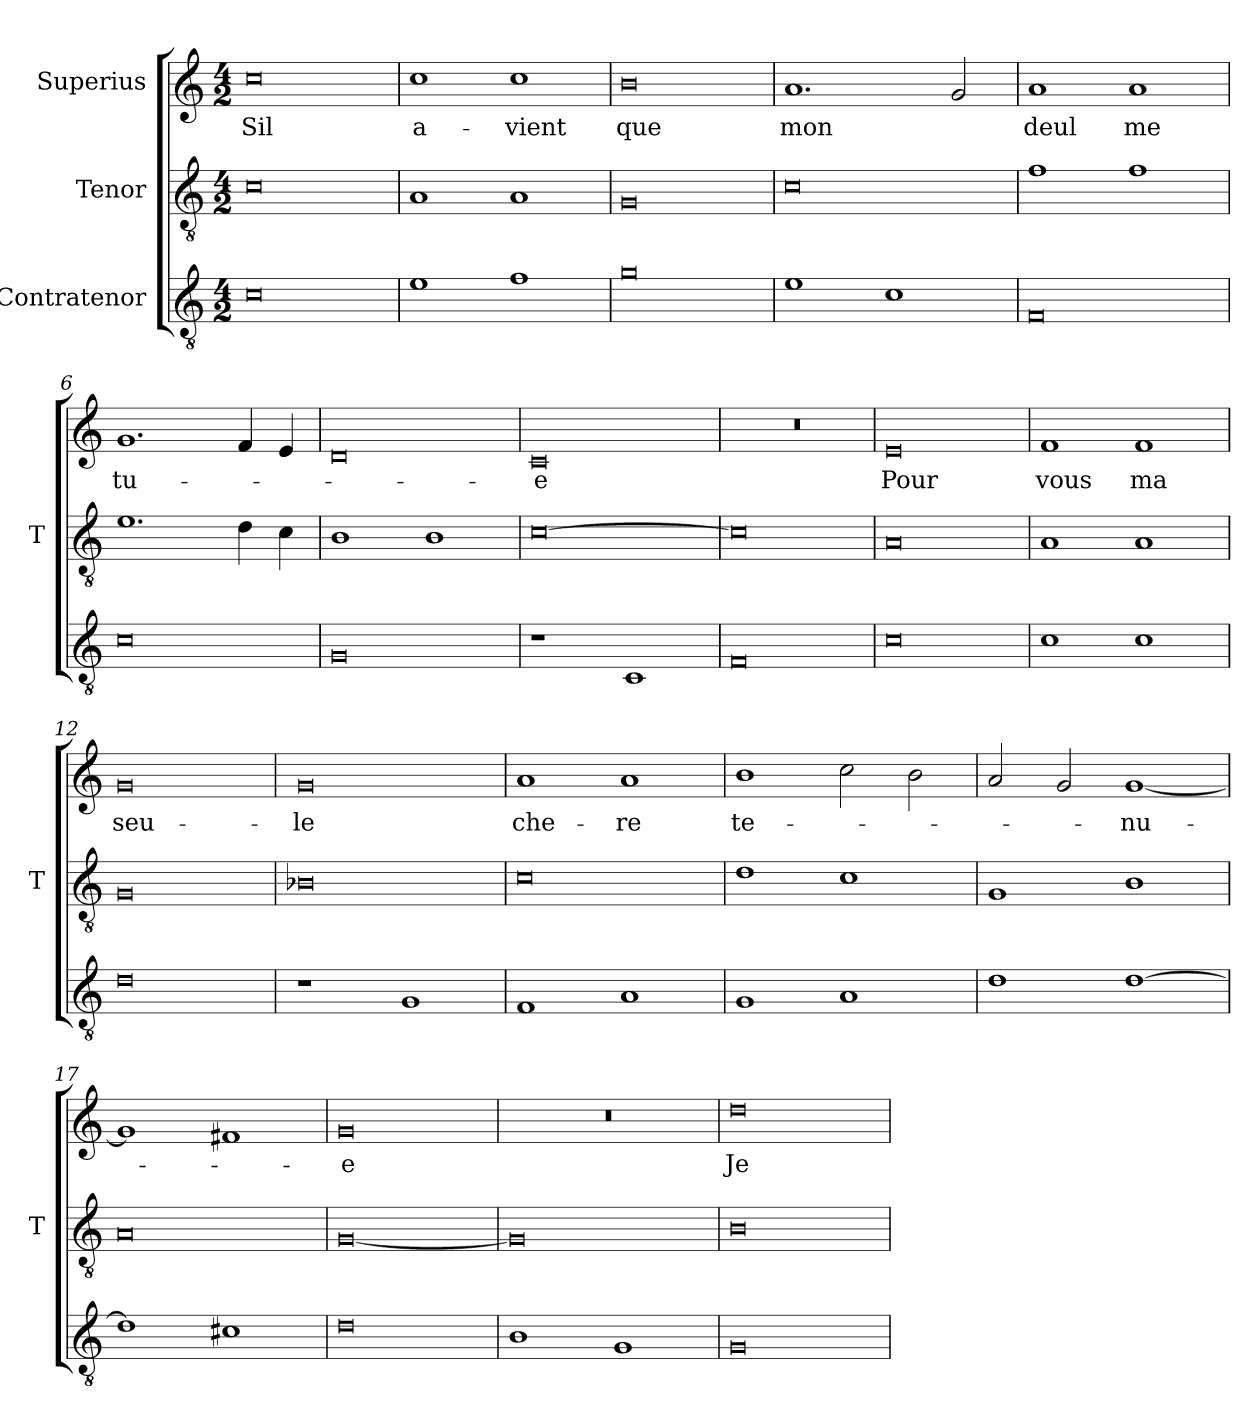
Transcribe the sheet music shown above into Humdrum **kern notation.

**kern	**kern	**kern	**text
*part3	*part2	*part1	*part1
*staff3	*staff2	*staff1	*staff1
*I"Contratenor	*I"Tenor	*I"Superius	*
*	*I'T	*	*
*clefGv2	*clefGv2	*clefG2	*
*M4/2	*M4/2	*M4/2	*
=1	=1	=1	=1
0c	0c	0cc	-Sil
=2	=2	=2	=2
1e	1A	1cc	a-
1f	1A	1cc	-vient
=3	=3	=3	=3
0g	0G	0b	-que
=4	=4	=4	=4
1e	0c	1.a	-mon
1c	.	.	.
.	.	2g	.
=5	=5	=5	=5
0F	1f	1a	-deul
.	1f	1a	-me
=6	=6	=6	=6
0c	1.e	1.g	tu-
.	4d	4f	.
.	4c	4e	.
=7	=7	=7	=7
0G	1B	0d	.
.	1B	.	.
=8	=8	=8	=8
1r	[0c	0c	-e
1C	.	.	.
=9	=9	=9	=9
0F	0c]	0r	.
=10	=10	=10	=10
0c	0A	0e	-Pour
=11	=11	=11	=11
1c	1A	1f	-vous
1c	1A	1f	-ma
=12	=12	=12	=12
0d	0G	0g	seu-
=13	=13	=13	=13
1r	0B-X	0g	-le
1G	.	.	.
=14	=14	=14	=14
1F	0c	1a	che-
1A	.	1a	-re
=15	=15	=15	=15
1G	1d	1b	te-
1A	1c	2cc	.
.	.	2b	.
=16	=16	=16	=16
1d	1G	2a	.
.	.	2g	.
[1d	1B	[1g	-nu-
=17	=17	=17	=17
1d]	0A	1g]	.
1c#X	.	1f#X	.
=18	=18	=18	=18
0d	[0G	0g	-e
=19	=19	=19	=19
1B	0G]	0r	.
1G	.	.	.
=20	=20	=20	=20
0G	0B	0dd	-Je
=	=	=	=
*-	*-	*-	*-
